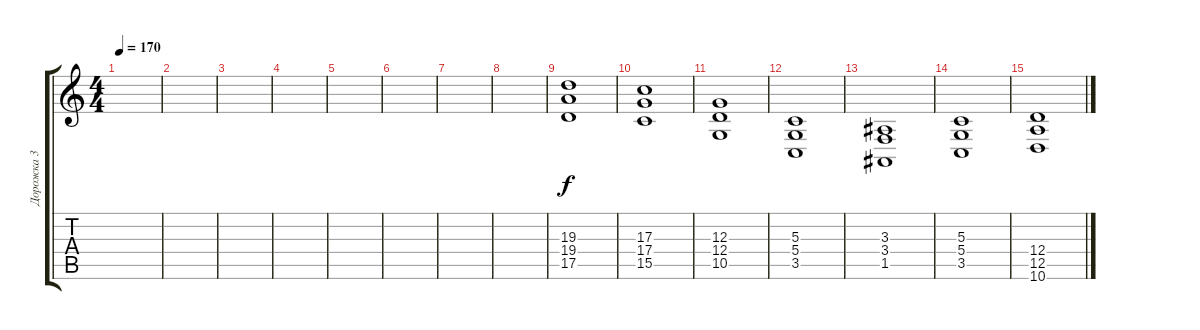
\track ("Дорожка 3" "Дорожка 3") {instrument brightacousticpiano}
\staff {score tabs}
\tuning (E4 B3 G3 D3 A2 E2) {hide}
\ts (4 4)
\tempo 170
\clef g2
\ks c
|
|
|
|
|
|
|
|
(19.3 19.4 17.5).1 |
(17.3 17.4 15.5).1 |
(12.3 12.4 10.5).1 |
(5.3 5.4 3.5).1 |
(3.3 3.4 1.5).1 |
(5.3 5.4 3.5).1 |
(12.4 12.5 10.6).1
